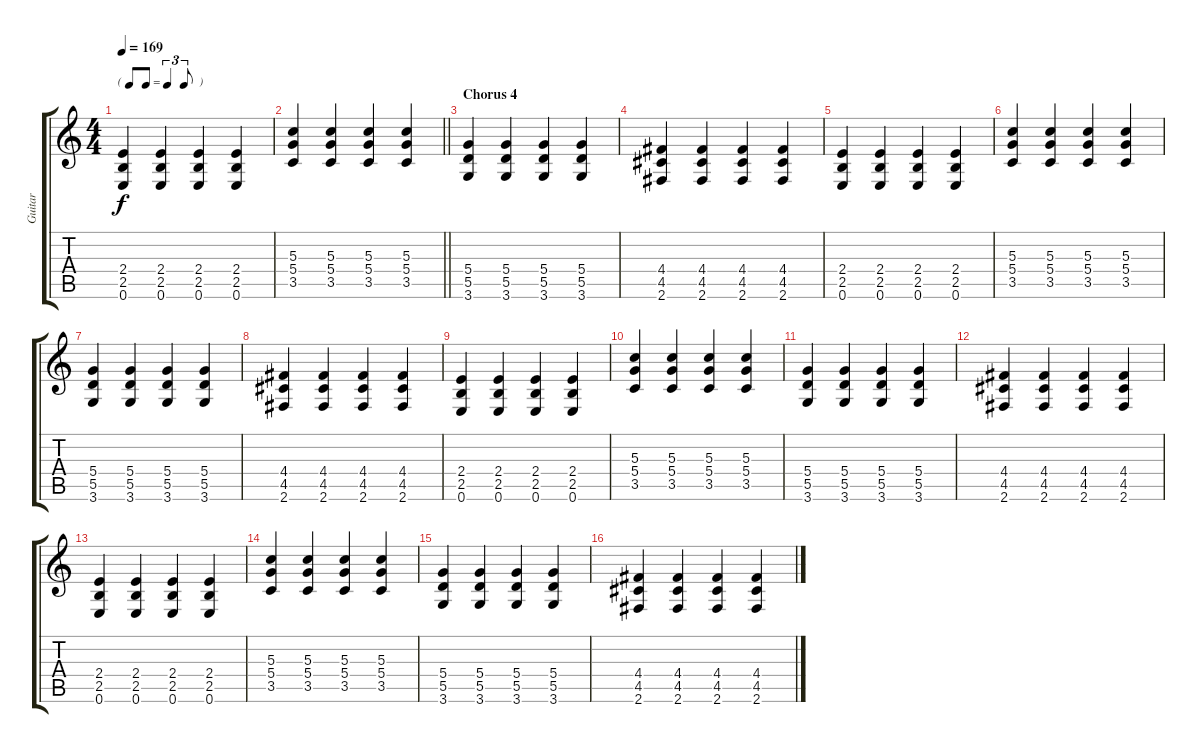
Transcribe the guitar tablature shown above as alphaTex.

\track ("Guitar" "Guitar") {instrument overdrivenguitar}
\staff {score tabs}
\tuning (E4 B3 G3 D3 A2 E2) {hide}
\ts (4 4)
\tf triplet8th
\tempo 169
\clef g2
\ks c
(2.4 2.5 0.6).4{dy f} (2.4 2.5 0.6).4 (2.4 2.5 0.6).4 (2.4 2.5 0.6).4 |
\barLineRight lightlight
(5.3 5.4 3.5).4 (5.3 5.4 3.5).4 (5.3 5.4 3.5).4 (5.3 5.4 3.5).4 |
\section ("" "Chorus 4")
(5.4 5.5 3.6).4 (5.4 5.5 3.6).4 (5.4 5.5 3.6).4 (5.4 5.5 3.6).4 |
(4.4 4.5 2.6).4 (4.4 4.5 2.6).4 (4.4 4.5 2.6).4 (4.4 4.5 2.6).4 |
(2.4 2.5 0.6).4 (2.4 2.5 0.6).4 (2.4 2.5 0.6).4 (2.4 2.5 0.6).4 |
(5.3 5.4 3.5).4 (5.3 5.4 3.5).4 (5.3 5.4 3.5).4 (5.3 5.4 3.5).4 |
(5.4 5.5 3.6).4 (5.4 5.5 3.6).4 (5.4 5.5 3.6).4 (5.4 5.5 3.6).4 |
(4.4 4.5 2.6).4 (4.4 4.5 2.6).4 (4.4 4.5 2.6).4 (4.4 4.5 2.6).4 |
(2.4 2.5 0.6).4 (2.4 2.5 0.6).4 (2.4 2.5 0.6).4 (2.4 2.5 0.6).4 |
(5.3 5.4 3.5).4 (5.3 5.4 3.5).4 (5.3 5.4 3.5).4 (5.3 5.4 3.5).4 |
(5.4 5.5 3.6).4 (5.4 5.5 3.6).4 (5.4 5.5 3.6).4 (5.4 5.5 3.6).4 |
(4.4 4.5 2.6).4 (4.4 4.5 2.6).4 (4.4 4.5 2.6).4 (4.4 4.5 2.6).4 |
(2.4 2.5 0.6).4 (2.4 2.5 0.6).4 (2.4 2.5 0.6).4 (2.4 2.5 0.6).4 |
(5.3 5.4 3.5).4 (5.3 5.4 3.5).4 (5.3 5.4 3.5).4 (5.3 5.4 3.5).4 |
(5.4 5.5 3.6).4 (5.4 5.5 3.6).4 (5.4 5.5 3.6).4 (5.4 5.5 3.6).4 |
(4.4 4.5 2.6).4 (4.4 4.5 2.6).4 (4.4 4.5 2.6).4 (4.4 4.5 2.6).4
